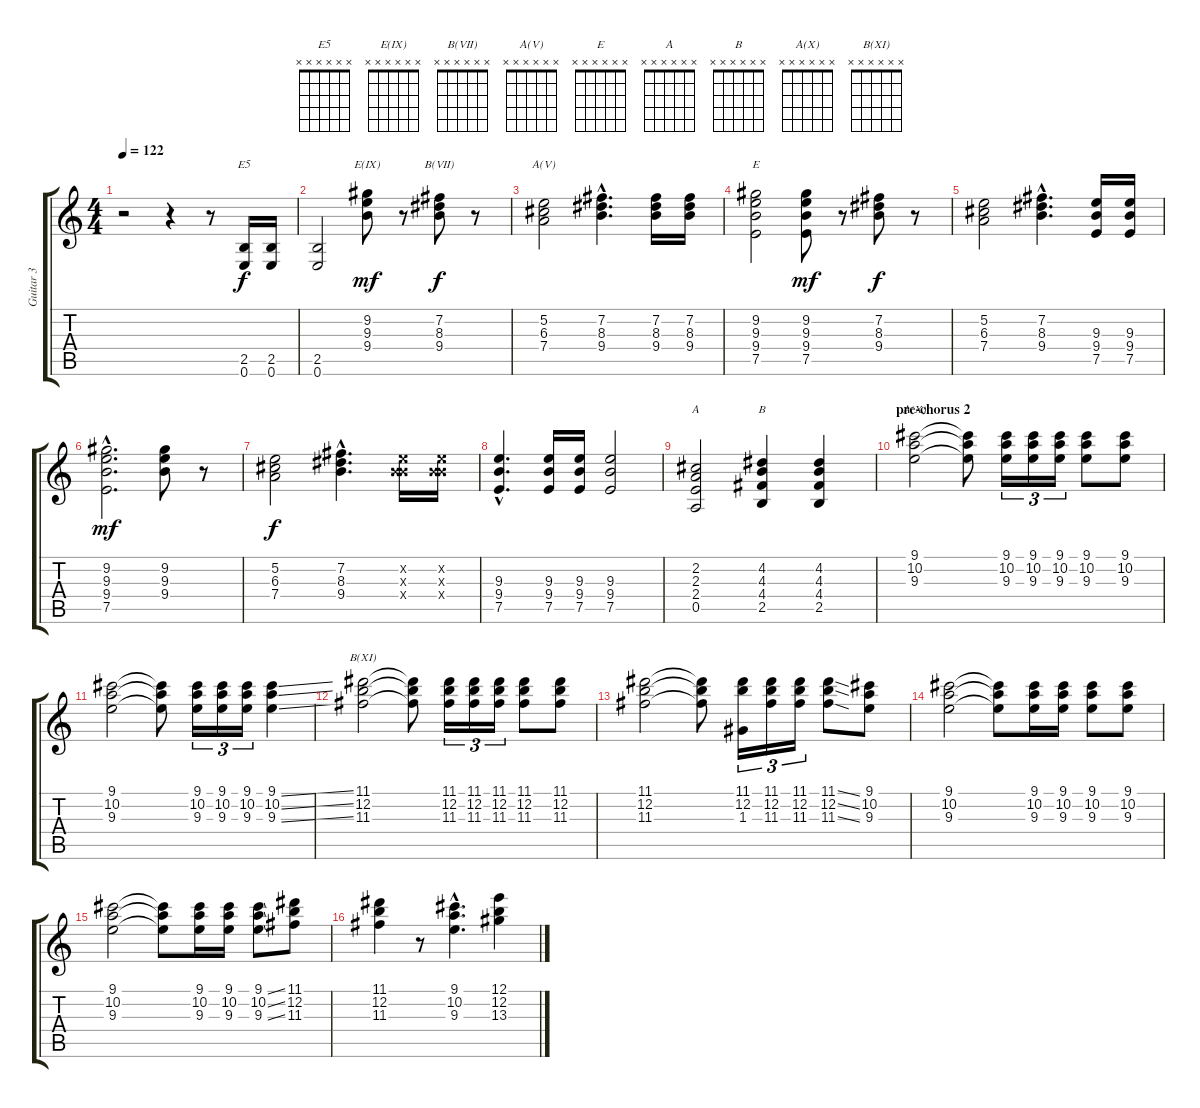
\track ("Guitar 3" "Guitar 3") {instrument electricguitarclean}
\staff {score tabs}
\tuning (E4 B3 G3 D3 A2 E2) {hide}
\chord ("E5" x x x x x x) {firstfret 0}
\chord ("E(IX)" x x x x x x) {firstfret 0}
\chord ("B(VII)" x x x x x x) {firstfret 0}
\chord ("A(V)" x x x x x x) {firstfret 0}
\chord ("E" x x x x x x) {firstfret 0}
\chord ("A" x x x x x x) {firstfret 0}
\chord ("B" x x x x x x) {firstfret 0}
\chord ("A(X)" x x x x x x) {firstfret 0}
\chord ("B(XI)" x x x x x x) {firstfret 0}
\ts (4 4)
\tempo 122
\clef g2
\ks c
r.2{dy f} r.4 r.8 (2.5 0.6).16{ch "E5"} (2.5 0.6).16 |
(2.5 0.6).2 (9.2 9.3 9.4).8{ch "E(IX)" dy mf} r.8 (7.2 8.3 9.4).8{ch "B(VII)" dy f} r.8 |
(5.2 6.3 7.4).2{ch "A(V)"} (7.2{hac} 8.3{hac} 9.4{hac}).4{d} (7.2 8.3 9.4).16 (7.2 8.3 9.4).16 |
(9.2 9.3 9.4 7.5).2{ch "E"} (9.2 9.3 9.4 7.5).8{dy mf} r.8 (7.2 8.3 9.4).8{dy f} r.8 |
(5.2 6.3 7.4).2 (7.2{hac} 8.3{hac} 9.4{hac}).4{d} (9.3 9.4 7.5).16 (9.3 9.4 7.5).16 |
(9.2{hac} 9.3{hac} 9.4{hac} 7.5{hac}).2{d dy mf} (9.2 9.3 9.4).8 r.8 |
(5.2 6.3 7.4).2{dy f} (7.2{hac} 8.3{hac} 9.4{hac}).4{d} (0.2{x} 9.3{x} 9.4{x}).16 (0.2{x} 9.3{x} 9.4{x}).16 |
(9.3{hac} 9.4{hac} 7.5{hac}).4{d} (9.3 9.4 7.5).16 (9.3 9.4 7.5).16 (9.3 9.4 7.5).2 |
(2.2 2.3 2.4 0.5).2{ch "A"} (4.2 4.3 4.4 2.5).4{ch "B"} (4.2 4.3 4.4 2.5).4 |
\section ("" "pre-chorus 2")
(9.1 10.2 9.3).2{ch "A(X)"} (9.1{t} 10.2{t} 9.3{t}).8 (9.1 10.2 9.3).16{tu (3 2)} (9.1 10.2 9.3).16{tu (3 2)} (9.1 10.2 9.3).16{tu (3 2)} (9.1 10.2 9.3).8 (9.1 10.2 9.3).8 |
(9.1 10.2 9.3).2 (9.1{t} 10.2{t} 9.3{t}).8 (9.1 10.2 9.3).16{tu (3 2)} (9.1 10.2 9.3).16{tu (3 2)} (9.1 10.2 9.3).16{tu (3 2)} (9.1{ss} 10.2{ss} 9.3{ss}).4 |
(11.1 12.2 11.3).2{ch "B(XI)"} (11.1{t} 12.2{t} 11.3{t}).8 (11.1 12.2 11.3).16{tu (3 2)} (11.1 12.2 11.3).16{tu (3 2)} (11.1 12.2 11.3).16{tu (3 2)} (11.1 12.2 11.3).8 (11.1 12.2 11.3).8 |
(11.1 12.2 11.3).2 (11.1{t} 12.2{t} 11.3{t}).8 (11.1 12.2 1.3).16{tu (3 2)} (11.1 12.2 11.3).16{tu (3 2)} (11.1 12.2 11.3).16{tu (3 2)} (11.1{ss} 12.2{ss} 11.3{ss}).8 (9.1 10.2 9.3).8 |
(9.1 10.2 9.3).2 (9.1{t} 10.2{t} 9.3{t}).8 (9.1 10.2 9.3).16 (9.1 10.2 9.3).16 (9.1 10.2 9.3).8 (9.1 10.2 9.3).8 |
(9.1 10.2 9.3).2 (9.1{t} 10.2{t} 9.3{t}).8 (9.1 10.2 9.3).16 (9.1 10.2 9.3).16 (9.1{ss} 10.2{ss} 9.3{ss}).8 (11.1 12.2 11.3).8 |
(11.1 12.2 11.3).4 r.8 (9.1{hac} 10.2{hac} 9.3{hac}).4{d} (12.1 12.2 13.3).4
